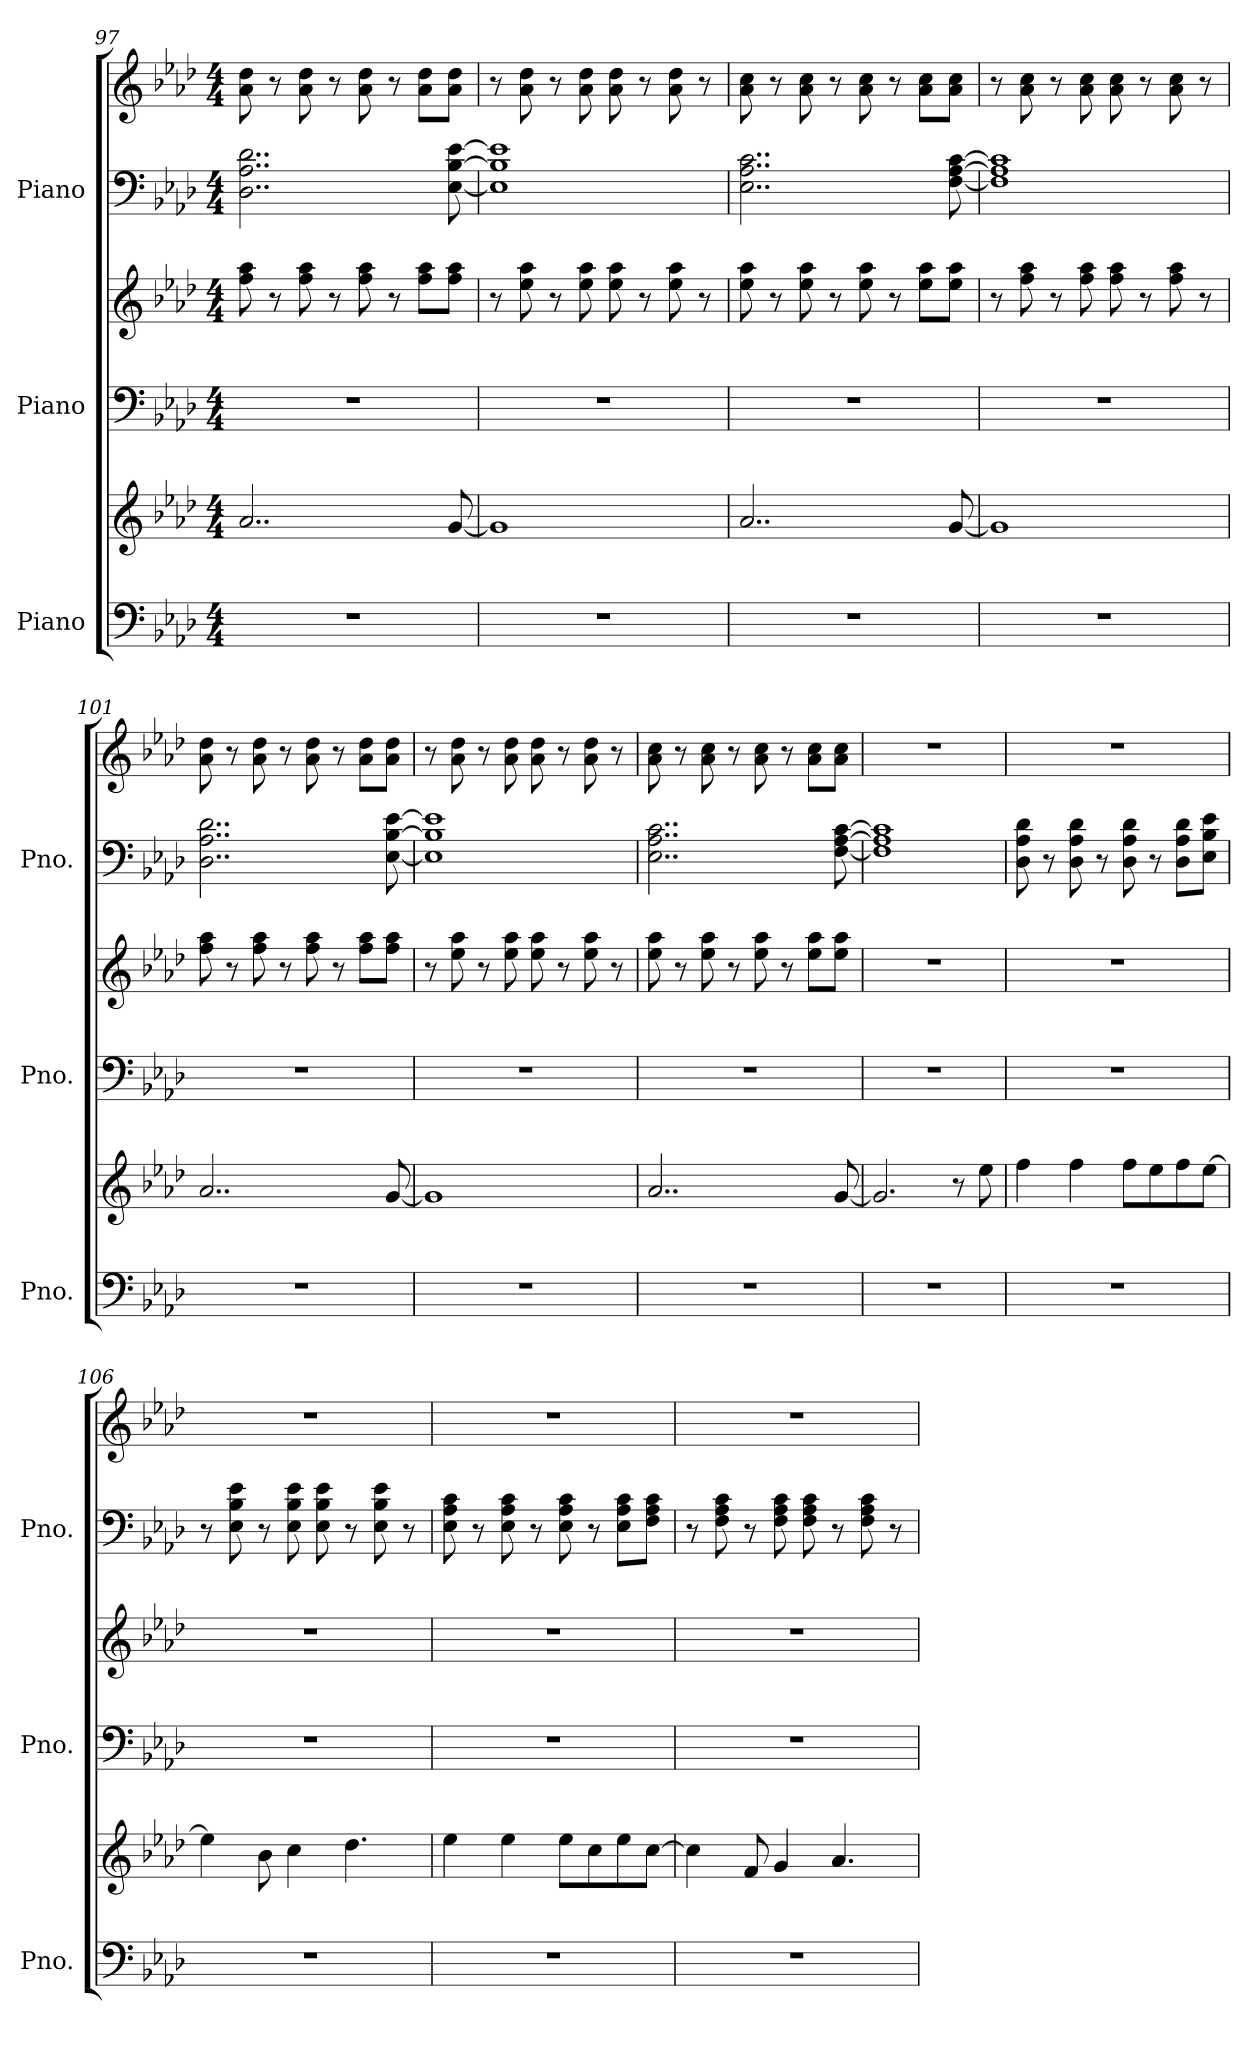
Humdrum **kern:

**kern	**kern	**kern	**kern	**kern	**kern
*part3	*part3	*part2	*part2	*part1	*part1
*staff6	*staff5	*staff4	*staff3	*staff2	*staff1
*I"Piano	*	*I"Piano	*	*I"Piano	*
*I'Pno.	*	*I'Pno.	*	*I'Pno.	*
*clefF4	*clefG2	*clefF4	*clefG2	*clefF4	*clefG2
*k[b-e-a-d-]	*k[b-e-a-d-]	*k[b-e-a-d-]	*k[b-e-a-d-]	*k[b-e-a-d-]	*k[b-e-a-d-]
*M4/4	*M4/4	*M4/4	*M4/4	*M4/4	*M4/4
=97	=97	=97	=97	=97	=97
1r	2..a-/	1r	8ff\ 8aa-\	2..D-\ 2..A-\ 2..d-\	8a-\ 8dd-\
.	.	.	8r	.	8r
.	.	.	8ff\ 8aa-\	.	8a-\ 8dd-\
.	.	.	8r	.	8r
.	.	.	8ff\ 8aa-\	.	8a-\ 8dd-\
.	.	.	8r	.	8r
.	.	.	8ff\ 8aa-\L	.	8a-\ 8dd-\L
.	[8g/	.	8ff\ 8aa-\J	[8E-\ [8B-\ [8e-\	8a-\ 8dd-\J
=98	=98	=98	=98	=98	=98
1r	1g]	1r	8r	1E-] 1B-] 1e-]	8r
.	.	.	8ee-\ 8aa-\	.	8a-\ 8dd-\
.	.	.	8r	.	8r
.	.	.	8ee-\ 8aa-\	.	8a-\ 8dd-\
.	.	.	8ee-\ 8aa-\	.	8a-\ 8dd-\
.	.	.	8r	.	8r
.	.	.	8ee-\ 8aa-\	.	8a-\ 8dd-\
.	.	.	8r	.	8r
!!LO:PB:g=z
=99	=99	=99	=99	=99	=99
1r	2..a-/	1r	8ee-\ 8aa-\	2..E-\ 2..A-\ 2..c\	8a-\ 8cc\
.	.	.	8r	.	8r
.	.	.	8ee-\ 8aa-\	.	8a-\ 8cc\
.	.	.	8r	.	8r
.	.	.	8ee-\ 8aa-\	.	8a-\ 8cc\
.	.	.	8r	.	8r
.	.	.	8ee-\ 8aa-\L	.	8a-\ 8cc\L
.	[8g/	.	8ee-\ 8aa-\J	[8F\ [8A-\ [8c\	8a-\ 8cc\J
=100	=100	=100	=100	=100	=100
1r	1g]	1r	8r	1F] 1A-] 1c]	8r
.	.	.	8ff\ 8aa-\	.	8a-\ 8cc\
.	.	.	8r	.	8r
.	.	.	8ff\ 8aa-\	.	8a-\ 8cc\
.	.	.	8ff\ 8aa-\	.	8a-\ 8cc\
.	.	.	8r	.	8r
.	.	.	8ff\ 8aa-\	.	8a-\ 8cc\
.	.	.	8r	.	8r
=101	=101	=101	=101	=101	=101
1r	2..a-/	1r	8ff\ 8aa-\	2..D-\ 2..A-\ 2..d-\	8a-\ 8dd-\
.	.	.	8r	.	8r
.	.	.	8ff\ 8aa-\	.	8a-\ 8dd-\
.	.	.	8r	.	8r
.	.	.	8ff\ 8aa-\	.	8a-\ 8dd-\
.	.	.	8r	.	8r
.	.	.	8ff\ 8aa-\L	.	8a-\ 8dd-\L
.	[8g/	.	8ff\ 8aa-\J	[8E-\ [8B-\ [8e-\	8a-\ 8dd-\J
=102	=102	=102	=102	=102	=102
1r	1g]	1r	8r	1E-] 1B-] 1e-]	8r
.	.	.	8ee-\ 8aa-\	.	8a-\ 8dd-\
.	.	.	8r	.	8r
.	.	.	8ee-\ 8aa-\	.	8a-\ 8dd-\
.	.	.	8ee-\ 8aa-\	.	8a-\ 8dd-\
.	.	.	8r	.	8r
.	.	.	8ee-\ 8aa-\	.	8a-\ 8dd-\
.	.	.	8r	.	8r
!!LO:LB:g=z
=103	=103	=103	=103	=103	=103
1r	2..a-/	1r	8ee-\ 8aa-\	2..E-\ 2..A-\ 2..c\	8a-\ 8cc\
.	.	.	8r	.	8r
.	.	.	8ee-\ 8aa-\	.	8a-\ 8cc\
.	.	.	8r	.	8r
.	.	.	8ee-\ 8aa-\	.	8a-\ 8cc\
.	.	.	8r	.	8r
.	.	.	8ee-\ 8aa-\L	.	8a-\ 8cc\L
.	[8g/	.	8ee-\ 8aa-\J	[8F\ [8A-\ [8c\	8a-\ 8cc\J
=104	=104	=104	=104	=104	=104
1r	2.g/]	1r	1r	1F] 1A-] 1c]	1r
.	8r	.	.	.	.
.	8ee-\	.	.	.	.
=105	=105	=105	=105	=105	=105
1r	4ff\	1r	1r	8D-\ 8A-\ 8d-\	1r
.	.	.	.	8r	.
.	4ff\	.	.	8D-\ 8A-\ 8d-\	.
.	.	.	.	8r	.
.	8ff\L	.	.	8D-\ 8A-\ 8d-\	.
.	8ee-\	.	.	8r	.
.	8ff\	.	.	8D-\ 8A-\ 8d-\L	.
.	[8ee-\J	.	.	8E-\ 8B-\ 8e-\J	.
=106	=106	=106	=106	=106	=106
1r	4ee-\]	1r	1r	8r	1r
.	.	.	.	8E-\ 8B-\ 8e-\	.
.	8b-\	.	.	8r	.
.	4cc\	.	.	8E-\ 8B-\ 8e-\	.
.	.	.	.	8E-\ 8B-\ 8e-\	.
.	4.dd-\	.	.	8r	.
.	.	.	.	8E-\ 8B-\ 8e-\	.
.	.	.	.	8r	.
=107	=107	=107	=107	=107	=107
1r	4ee-\	1r	1r	8E-\ 8A-\ 8c\	1r
.	.	.	.	8r	.
.	4ee-\	.	.	8E-\ 8A-\ 8c\	.
.	.	.	.	8r	.
.	8ee-\L	.	.	8E-\ 8A-\ 8c\	.
.	8cc\	.	.	8r	.
.	8ee-\	.	.	8E-\ 8A-\ 8c\L	.
.	[8cc\J	.	.	8F\ 8A-\ 8c\J	.
!!LO:PB:g=z
=108	=108	=108	=108	=108	=108
1r	4cc\]	1r	1r	8r	1r
.	.	.	.	8F\ 8A-\ 8c\	.
.	8f/	.	.	8r	.
.	4g/	.	.	8F\ 8A-\ 8c\	.
.	.	.	.	8F\ 8A-\ 8c\	.
.	4.a-/	.	.	8r	.
.	.	.	.	8F\ 8A-\ 8c\	.
.	.	.	.	8r	.
=	=	=	=	=	=
*-	*-	*-	*-	*-	*-
